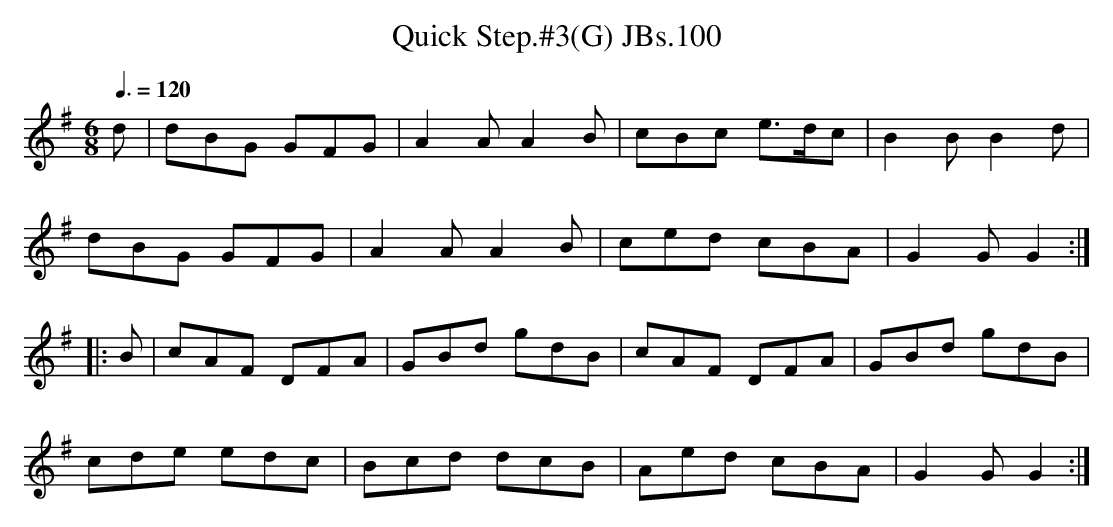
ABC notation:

X:1
T:Quick Step.#3(G) JBs.100
L:1/8
M:6/8
Q:3/8=120
K:G
d|dBG GFG|A2AA2B|cBc e>dc|B2BB2d|!
dBG GFG|A2AA2B|ced cBA|G2GG2:|!
|:B|cAF DFA|GBd gdB|cAF DFA|GBd gdB|!
cde edc|Bcd dcB|Aed cBA|G2GG2:|
